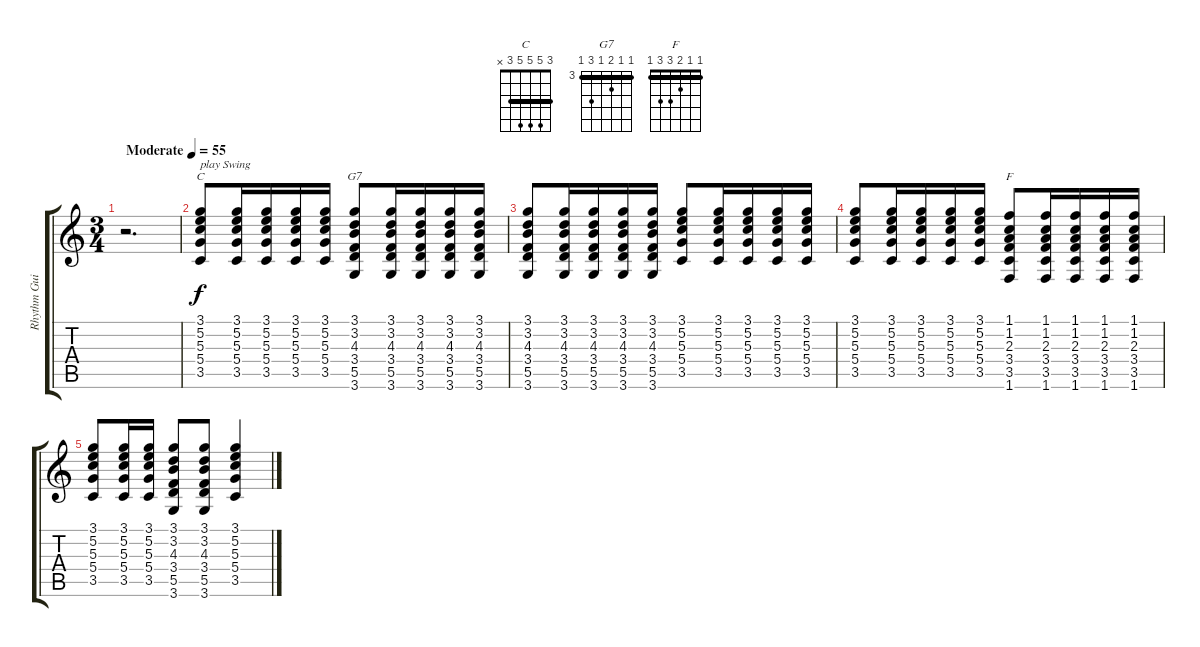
\track ("Rhythm Guitar" "Rhythm Gui") {instrument acousticguitarsteel}
\staff {score tabs}
\tuning (E4 B3 G3 D3 A2 E2) {hide}
\chord ("C" 3 5 5 5 3 x) {barre 3}
\chord ("G7" 3 3 4 3 5 3) {firstfret 3 barre 3}
\chord ("F" 1 1 2 3 3 1) {barre 1}
\ts (3 4)
\tempo (55 "Moderate")
\clef g2
\ks c
r.2{d dy f instrument acousticguitarsteel} |
(3.1 5.2 5.3 5.4 3.5).8{ch "C" txt "play Swing" beam merge} (3.1 5.2 5.3 5.4 3.5).16{beam merge} (3.1 5.2 5.3 5.4 3.5).16{beam merge} (3.1 5.2 5.3 5.4 3.5).16{beam merge} (3.1 5.2 5.3 5.4 3.5).16{beam split} (3.1 3.2 4.3 3.4 5.5 3.6).8{ch "G7" beam merge} (3.1 3.2 4.3 3.4 5.5 3.6).16{beam merge} (3.1 3.2 4.3 3.4 5.5 3.6).16{beam merge} (3.1 3.2 4.3 3.4 5.5 3.6).16{beam merge} (3.1 3.2 4.3 3.4 5.5 3.6).16 |
(3.1 3.2 4.3 3.4 5.5 3.6).8{beam merge} (3.1 3.2 4.3 3.4 5.5 3.6).16{beam merge} (3.1 3.2 4.3 3.4 5.5 3.6).16{beam merge} (3.1 3.2 4.3 3.4 5.5 3.6).16{beam merge} (3.1 3.2 4.3 3.4 5.5 3.6).16{beam split} (3.1 5.2 5.3 5.4 3.5).8{beam merge} (3.1 5.2 5.3 5.4 3.5).16{beam merge} (3.1 5.2 5.3 5.4 3.5).16{beam merge} (3.1 5.2 5.3 5.4 3.5).16{beam merge} (3.1 5.2 5.3 5.4 3.5).16 |
(3.1 5.2 5.3 5.4 3.5).8{beam merge} (3.1 5.2 5.3 5.4 3.5).16{beam merge} (3.1 5.2 5.3 5.4 3.5).16{beam merge} (3.1 5.2 5.3 5.4 3.5).16{beam merge} (3.1 5.2 5.3 5.4 3.5).16{beam split} (1.1 1.2 2.3 3.4 3.5 1.6).8{ch "F" beam merge} (1.1 1.2 2.3 3.4 3.5 1.6).16 (1.1 1.2 2.3 3.4 3.5 1.6).16 (1.1 1.2 2.3 3.4 3.5 1.6).16 (1.1 1.2 2.3 3.4 3.5 1.6).16 |
(3.1 5.2 5.3 5.4 3.5).8{beam merge} (3.1 5.2 5.3 5.4 3.5).16{beam merge} (3.1 5.2 5.3 5.4 3.5).16{beam split} (3.1 3.2 4.3 3.4 5.5 3.6).8 (3.1 3.2 4.3 3.4 5.5 3.6).8 (3.1 5.2 5.3 5.4 3.5).4
